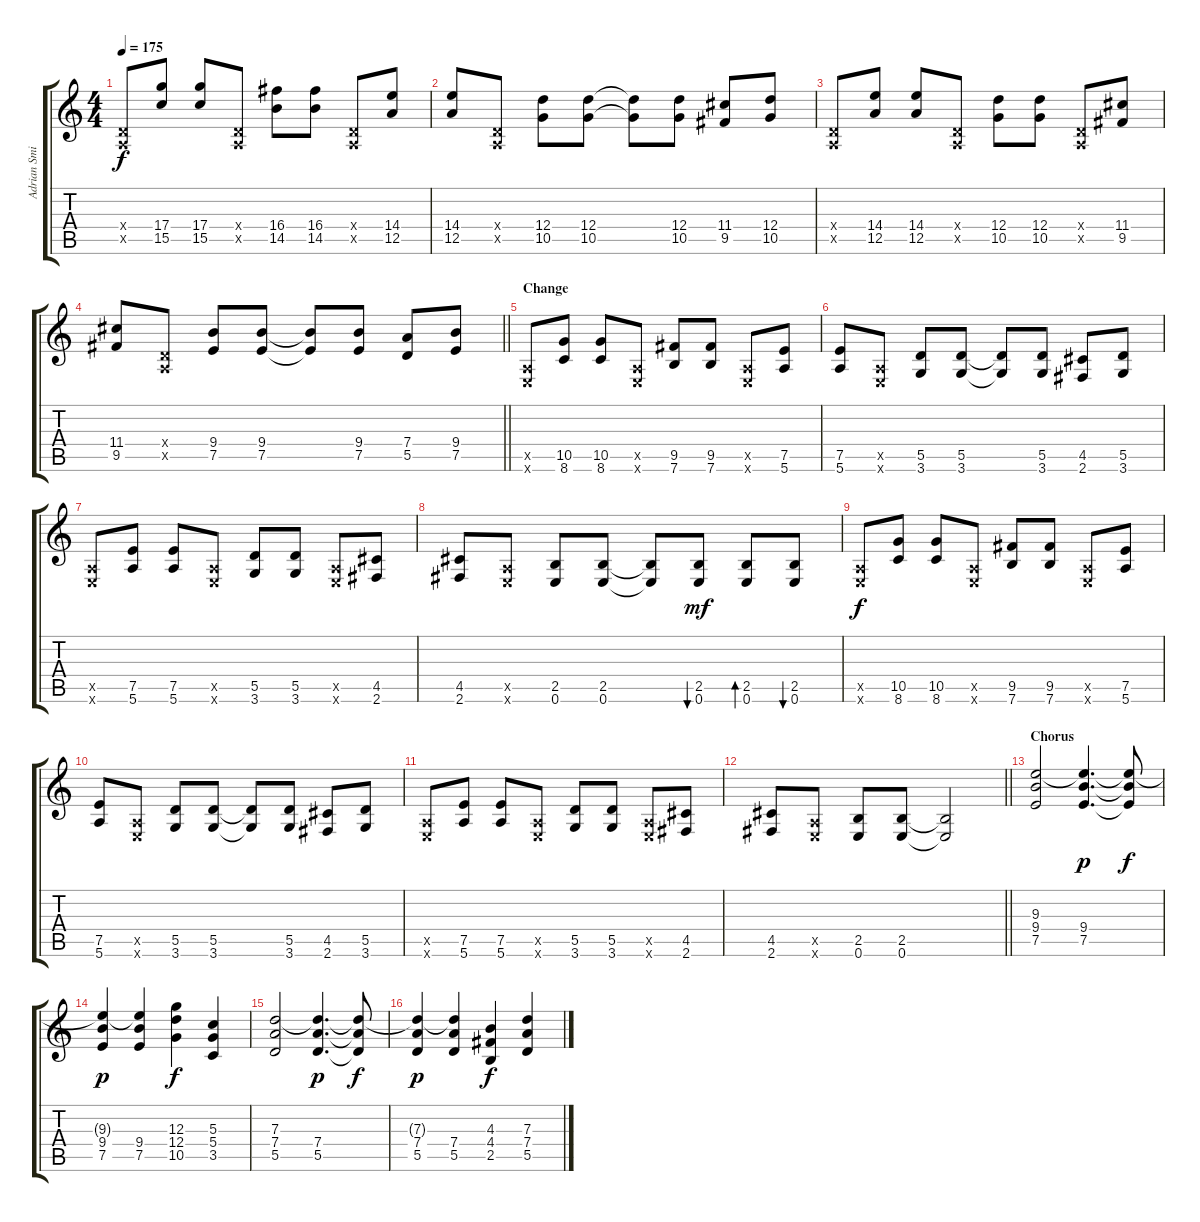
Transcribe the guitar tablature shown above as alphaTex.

\track ("Adrian Smith" "Adrian Smi") {instrument distortionguitar}
\staff {score tabs}
\tuning (E4 B3 G3 D3 A2 E2) {hide}
\ts (4 4)
\tempo 175
\clef g2
\ks c
(0.4{x} 0.5{x}).8{dy f} (17.4 15.5).8 (17.4 15.5).8 (0.4{x} 0.5{x}).8 (16.4 14.5).8 (16.4 14.5).8 (0.4{x} 0.5{x}).8 (14.4 12.5).8 |
(14.4 12.5).8 (0.4{x} 0.5{x}).8 (12.4 10.5).8 (12.4 10.5).8 (12.4{t} 10.5{t}).8 (12.4 10.5).8 (11.4 9.5).8 (12.4 10.5).8 |
(0.4{x} 0.5{x}).8 (14.4 12.5).8 (14.4 12.5).8 (0.4{x} 0.5{x}).8 (12.4 10.5).8 (12.4 10.5).8 (0.4{x} 0.5{x}).8 (11.4 9.5).8 |
\barLineRight lightlight
(11.4 9.5).8 (0.4{x} 0.5{x}).8 (9.4 7.5).8 (9.4 7.5).8 (9.4{t} 7.5{t}).8 (9.4 7.5).8 (7.4 5.5).8 (9.4 7.5).8 |
\section ("" "Change")
(0.5{x} 0.6{x}).8 (10.5 8.6).8 (10.5 8.6).8 (0.5{x} 0.6{x}).8 (9.5 7.6).8 (9.5 7.6).8 (0.5{x} 0.6{x}).8 (7.5 5.6).8 |
(7.5 5.6).8 (0.5{x} 0.6{x}).8 (5.5 3.6).8 (5.5 3.6).8 (5.5{t} 3.6{t}).8 (5.5 3.6).8 (4.5 2.6).8 (5.5 3.6).8 |
(0.5{x} 0.6{x}).8 (7.5 5.6).8 (7.5 5.6).8 (0.5{x} 0.6{x}).8 (5.5 3.6).8 (5.5 3.6).8 (0.5{x} 0.6{x}).8 (4.5 2.6).8 |
(4.5 2.6).8 (0.5{x} 0.6{x}).8 (2.5 0.6).8 (2.5 0.6).8 (2.5{t} 0.6{t}).8 (2.5 0.6).8{bu 30 dy mf} (2.5 0.6).8{bd 30} (2.5 0.6).8{bu 30} |
(0.5{x} 0.6{x}).8{dy f} (10.5 8.6).8 (10.5 8.6).8 (0.5{x} 0.6{x}).8 (9.5 7.6).8 (9.5 7.6).8 (0.5{x} 0.6{x}).8 (7.5 5.6).8 |
(7.5 5.6).8 (0.5{x} 0.6{x}).8 (5.5 3.6).8 (5.5 3.6).8 (5.5{t} 3.6{t}).8 (5.5 3.6).8 (4.5 2.6).8 (5.5 3.6).8 |
(0.5{x} 0.6{x}).8 (7.5 5.6).8 (7.5 5.6).8 (0.5{x} 0.6{x}).8 (5.5 3.6).8 (5.5 3.6).8 (0.5{x} 0.6{x}).8 (4.5 2.6).8 |
\barLineRight lightlight
(4.5 2.6).8 (0.5{x} 0.6{x}).8 (2.5 0.6).8 (2.5 0.6).8 (2.5{t} 0.6{t}).2 |
\section ("" "Chorus")
(9.3 9.4 7.5).2 (9.3{t} 9.4 7.5).4{d dy p} (9.3{t} 9.4{t} 7.5{t}).8{dy f} |
(9.3{t} 9.4 7.5).4{dy p} (9.3{t} 9.4 7.5).4 (12.3 12.4 10.5).4{dy f} (5.3 5.4 3.5).4 |
(7.3 7.4 5.5).2 (7.3{t} 7.4 5.5).4{d dy p} (7.3{t} 7.4{t} 5.5{t}).8{dy f} |
(7.3{t} 7.4 5.5).4{dy p} (7.3{t} 7.4 5.5).4 (4.3 4.4 2.5).4{dy f} (7.3 7.4 5.5).4
